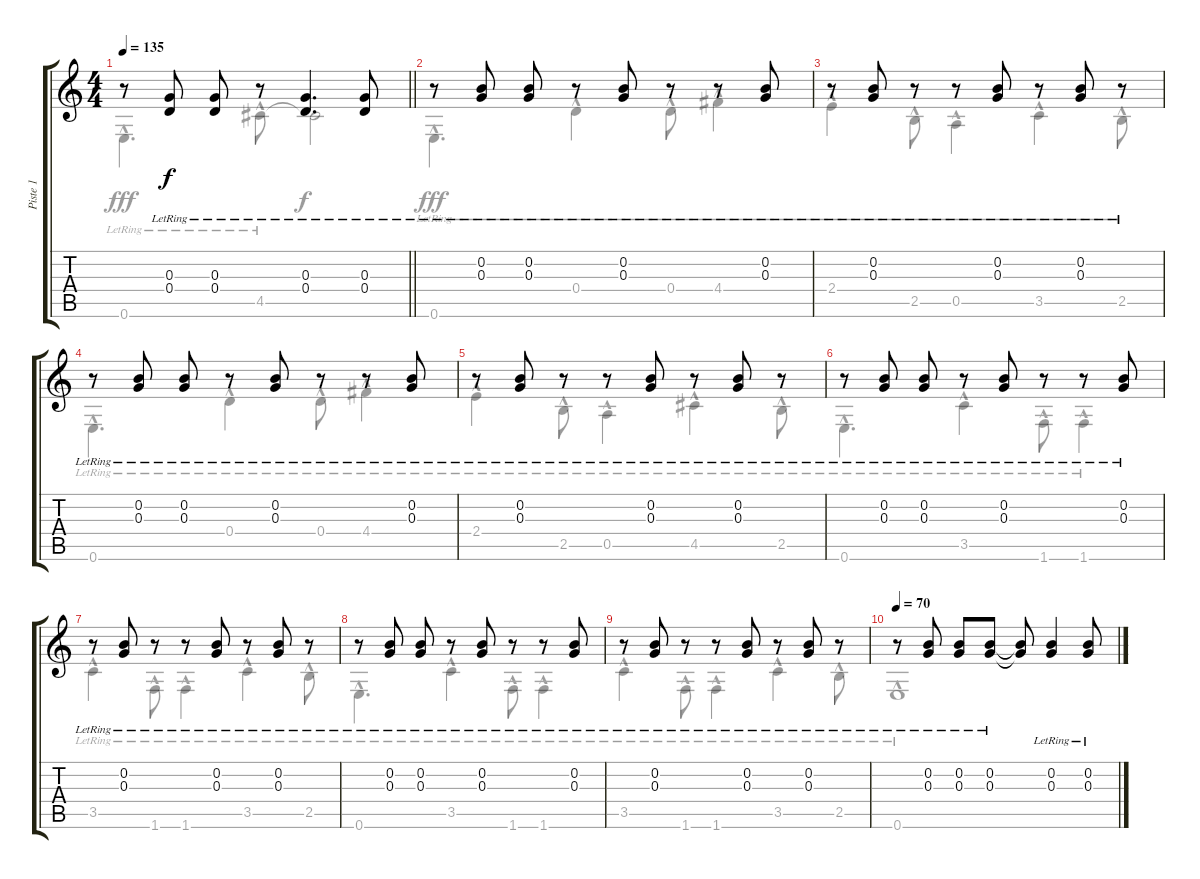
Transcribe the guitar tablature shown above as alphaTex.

\track ("Piste 1" "Piste 1") {instrument acousticguitarnylon}
\staff {score tabs}
\tuning (E4 B3 G3 D3 A2 E2) {hide}
\voice
\ts (4 4)
\tempo 135
\clef g2
\barLineRight lightlight
\ks c
r.8{dy f} (0.3{lr} 0.4{lr}).8 (0.3{lr} 0.4{lr}).8 r.8 (0.3{lr} 0.4{lr}).4{d} (0.3{lr} 0.4{lr}).8 |
r.8{volume 13} (0.2{lr} 0.3{lr}).8 (0.2{lr} 0.3{lr}).8 r.8 (0.2{lr} 0.3{lr}).8 r.8 r.8 (0.2{lr} 0.3{lr}).8 |
r.8 (0.2{lr} 0.3{lr}).8 r.8 r.8 (0.2{lr} 0.3{lr}).8 r.8 (0.2{lr} 0.3{lr}).8 r.8 |
r.8{volume 8} (0.2{lr} 0.3{lr}).8 (0.2{lr} 0.3{lr}).8 r.8 (0.2{lr} 0.3{lr}).8 r.8 r.8 (0.2{lr} 0.3{lr}).8 |
r.8 (0.2{lr} 0.3{lr}).8 r.8 r.8 (0.2{lr} 0.3{lr}).8 r.8 (0.2{lr} 0.3{lr}).8 r.8 |
r.8{volume 13} (0.2{lr} 0.3{lr}).8 (0.2{lr} 0.3{lr}).8 r.8 (0.2{lr} 0.3{lr}).8 r.8 r.8 (0.2{lr} 0.3{lr}).8 |
r.8 (0.2{lr} 0.3{lr}).8 r.8 r.8 (0.2{lr} 0.3{lr}).8 r.8 (0.2{lr} 0.3{lr}).8 r.8 |
r.8{volume 8} (0.2{lr} 0.3{lr}).8 (0.2{lr} 0.3{lr}).8 r.8 (0.2{lr} 0.3{lr}).8 r.8 r.8 (0.2{lr} 0.3{lr}).8 |
r.8 (0.2{lr} 0.3{lr}).8 r.8 r.8 (0.2{lr} 0.3{lr}).8 r.8 (0.2{lr} 0.3{lr}).8 r.8 |
\tempo 70
r.8{volume 8} (0.2{lr} 0.3{lr}).8 (0.2{lr} 0.3{lr}).8 (0.2{lr} 0.3{lr}).8 (0.2{t} 0.3{t}).8 (0.2{lr} 0.3{lr}).4 (0.2{lr} 0.3{lr}).8
\voice
\clef g2
\ottava regular
\simile none
\barLineRight lightlight
\ks c
0.6{hac lr}.4{d dy fff} 4.5{hac lr}.8 4.5{t}.2{dy f} |
0.6{hac lr}.4{d dy fff} 0.4{hac lr}.4 0.4{hac lr}.8 4.4{hac lr}.4 |
2.4{hac lr}.4 2.5{hac lr}.8 0.5{hac lr}.4 3.5{hac lr}.4 2.5{hac lr}.8 |
0.6{hac lr}.4{d} 0.4{hac lr}.4 0.4{hac lr}.8 4.4{hac lr}.4 |
2.4{hac lr}.4 2.5{hac lr}.8 0.5{hac lr}.4 4.5{hac lr}.4 2.5{hac lr}.8 |
0.6{hac lr}.4{d} 3.5{hac lr}.4 1.6{hac lr}.8 1.6{hac lr}.4 |
3.5{hac lr}.4 1.6{hac lr}.8 1.6{hac lr}.4 3.5{hac lr}.4 2.5{hac lr}.8 |
0.6{hac lr}.4{d} 3.5{hac lr}.4 1.6{hac lr}.8 1.6{hac lr}.4 |
3.5{hac lr}.4 1.6{hac lr}.8 1.6{hac lr}.4 3.5{hac lr}.4 2.5{hac lr}.8 |
0.6{hac lr}.1
